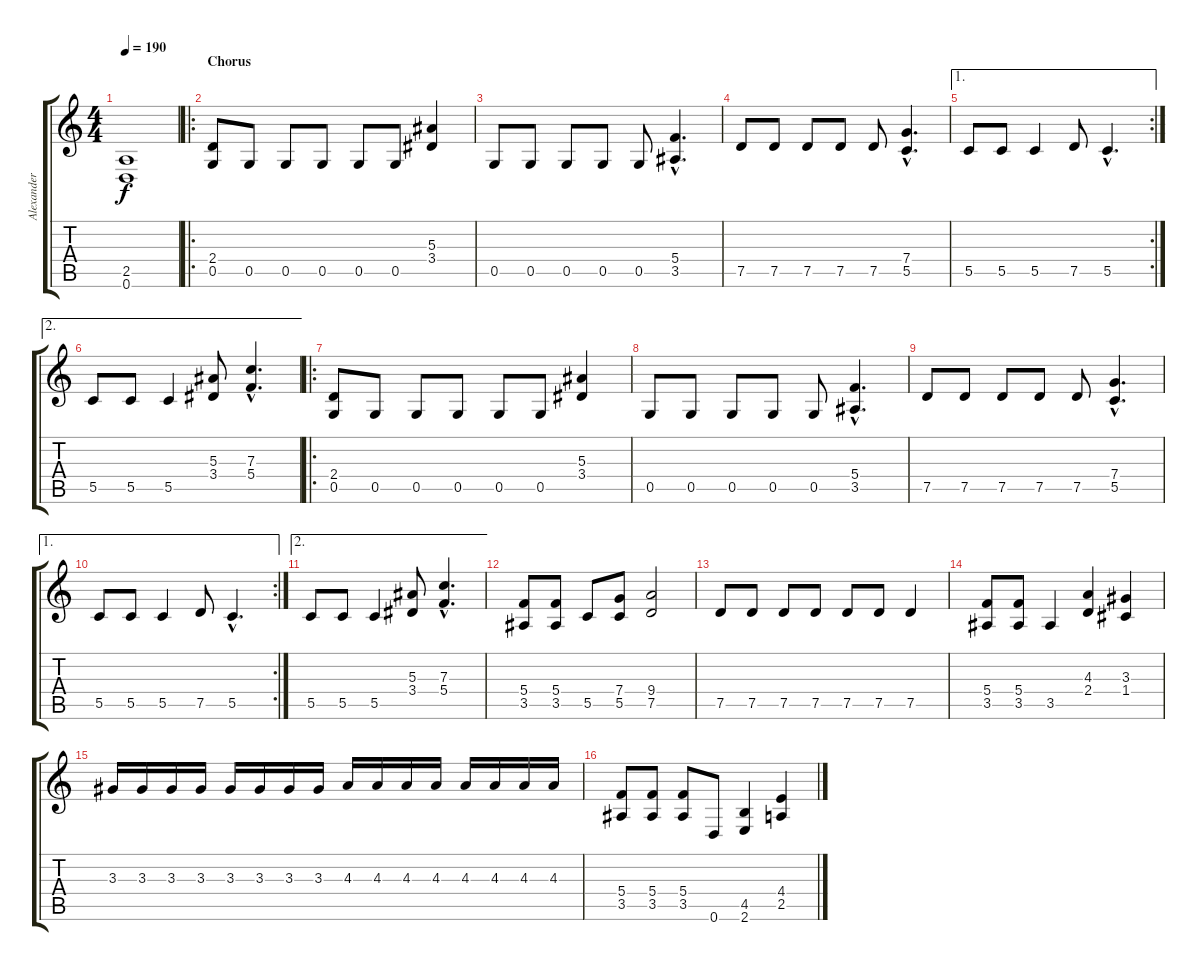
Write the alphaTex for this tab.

\track ("Alexander" "Alexander") {instrument distortionguitar}
\staff {score tabs}
\tuning (D4 A3 F3 C3 G2 D2) {hide}
\ts (4 4)
\tempo 190
\clef g2
\ks c
(2.5 0.6).1{dy f} |
\ro
\section ("" "Chorus")
(2.4 0.5).8 0.5.8 0.5.8 0.5.8 0.5.8 0.5.8 (5.3 3.4).4 |
0.5.8 0.5.8 0.5.8 0.5.8 0.5.8 (5.4{hac} 3.5{hac}).4{d} |
7.5.8 7.5.8 7.5.8 7.5.8 7.5.8 (7.4{hac} 5.5{hac}).4{d} |
\ae 1
\rc 2
5.5.8 5.5.8 5.5.4 7.5.8 5.5{hac}.4{d} |
\ae 2
5.5.8 5.5.8 5.5.4 (5.3 3.4).8 (7.3{hac} 5.4{hac}).4{d} |
\ro
(2.4 0.5).8 0.5.8 0.5.8 0.5.8 0.5.8 0.5.8 (5.3 3.4).4 |
0.5.8 0.5.8 0.5.8 0.5.8 0.5.8 (5.4{hac} 3.5{hac}).4{d} |
7.5.8 7.5.8 7.5.8 7.5.8 7.5.8 (7.4{hac} 5.5{hac}).4{d} |
\ae 1
\rc 2
5.5.8 5.5.8 5.5.4 7.5.8 5.5{hac}.4{d} |
\ae 2
5.5.8 5.5.8 5.5.4 (5.3 3.4).8 (7.3{hac} 5.4{hac}).4{d} |
(5.4 3.5).8{volume 12} (5.4 3.5).8 5.5.8 (7.4 5.5).8 (9.4 7.5).2 |
7.5.8 7.5.8 7.5.8 7.5.8 7.5.8 7.5.8 7.5.4 |
(5.4 3.5).8 (5.4 3.5).8 3.5.4 (4.3 2.4).4 (3.3 1.4).4 |
3.3.16 3.3.16 3.3.16 3.3.16 3.3.16 3.3.16 3.3.16 3.3.16 4.3.16 4.3.16 4.3.16 4.3.16 4.3.16 4.3.16 4.3.16 4.3.16 |
(5.4 3.5).8 (5.4 3.5).8 (5.4 3.5).8 0.6.8 (4.5 2.6).4 (4.4 2.5).4
